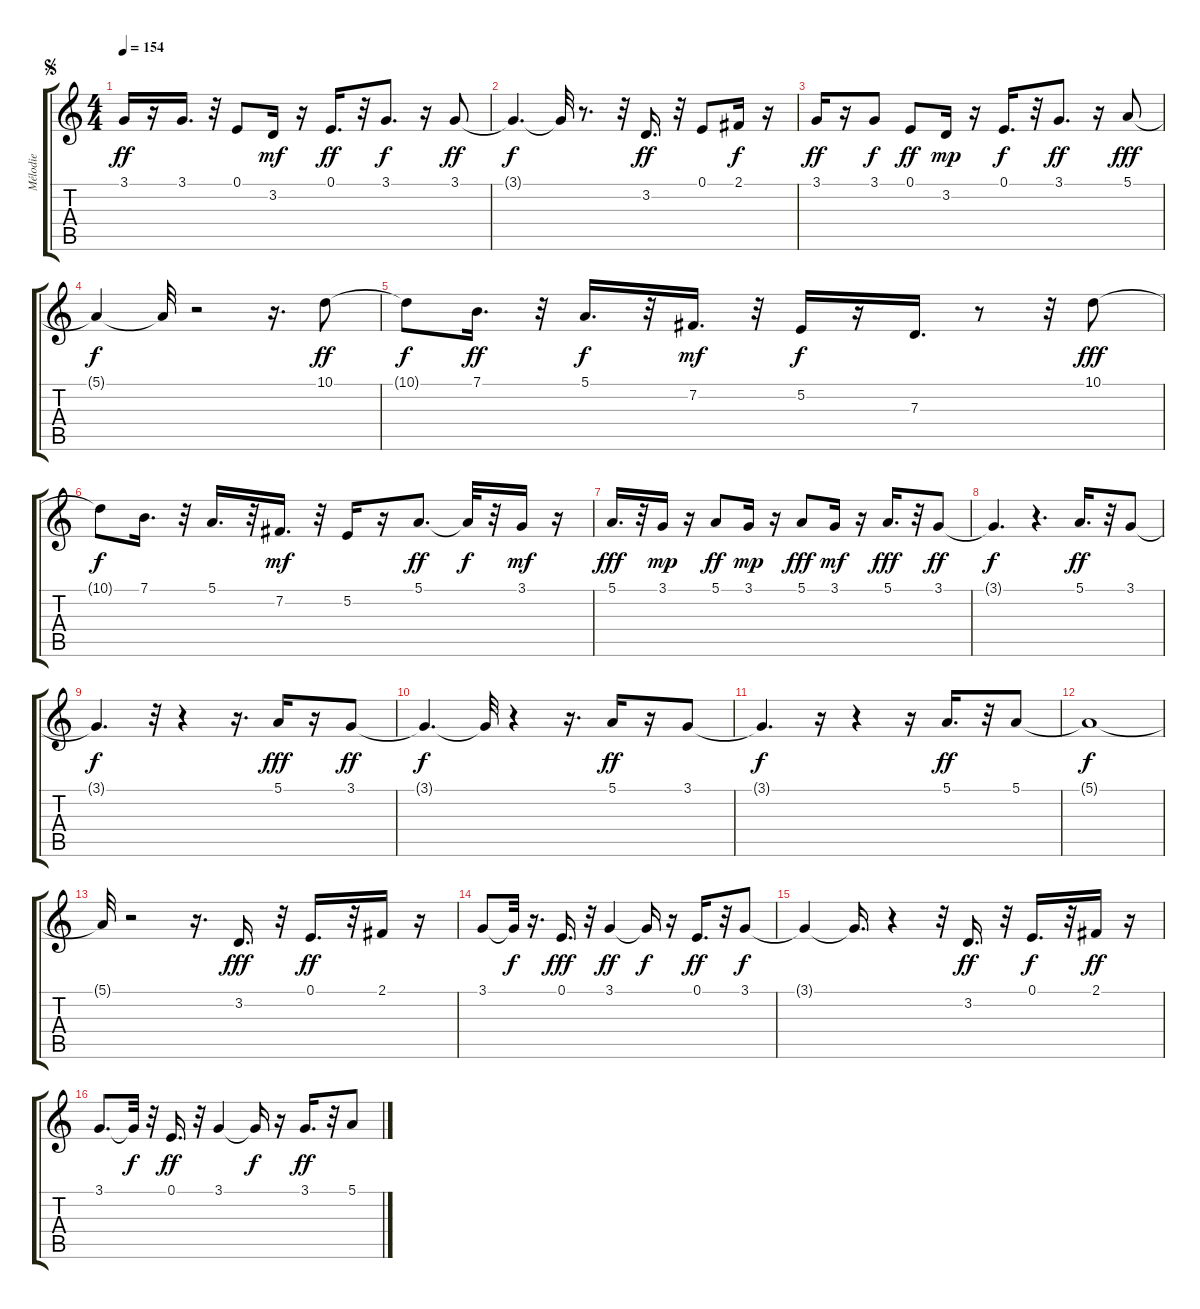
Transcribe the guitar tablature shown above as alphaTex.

\track ("Mélodie" "Mélodie") {instrument harmonica}
\staff {score tabs}
\tuning (E4 B3 G3 D3 A2 E2) {hide}
\ts (4 4)
\jump segno
\tempo 154
\clef g2
\ks c
3.1.16{dy ff} r.16 3.1.16{d} r.32 0.1.8 3.2.16{dy mf} r.16 0.1.16{d dy ff} r.32 3.1.8{d dy f} r.16 3.1.8{dy ff} |
3.1{t}.4{d dy f} 3.1{t}.32 r.8{d} r.32 3.2.16{d dy ff} r.32 0.1.8 2.1.16{dy f} r.16 |
3.1.16{dy ff} r.16 3.1.8{dy f} 0.1.8{dy ff} 3.2.16{dy mp} r.16 0.1.16{d dy f} r.32 3.1.8{d dy ff} r.16 5.1.8{dy fff} |
5.1{t}.4{dy f} 5.1{t}.32 r.2 r.16{d} 10.1.8{dy ff} |
10.1{t}.8{dy f} 7.1.16{d dy ff} r.32 5.1.16{d dy f} r.32 7.2.16{d dy mf} r.32 5.2.16{dy f} r.16 7.3.16{d} r.8 r.32 10.1.8{dy fff} |
10.1{t}.8{dy f} 7.1.16{d} r.32 5.1.16{d} r.32 7.2.16{d dy mf} r.32 5.2.16 r.16 5.1.8{d dy ff} 5.1{t}.32{dy f} r.32 3.1.16{dy mf} r.16 |
5.1.16{d dy fff} r.32 3.1.16{dy mp} r.16 5.1.8{dy ff} 3.1.16{dy mp} r.16 5.1.8{dy fff} 3.1.16{dy mf} r.16 5.1.16{d dy fff} r.32 3.1.8{dy ff} |
3.1{t}.4{d dy f} r.4{d} 5.1.16{d dy ff} r.32 3.1.8 |
3.1{t}.4{d dy f} r.32 r.4 r.16{d} 5.1.16{dy fff} r.16 3.1.8{dy ff} |
3.1{t}.4{d dy f} 3.1{t}.32 r.4 r.16{d} 5.1.16{dy ff} r.16 3.1.8 |
3.1{t}.4{d dy f} r.16 r.4 r.16 5.1.16{d dy ff} r.32 5.1.8 |
5.1{t}.1{dy f} |
5.1{t}.32 r.2 r.16{d} 3.2.16{d dy fff} r.32 0.1.16{d dy ff} r.32 2.1.16 r.16 |
3.1.8 3.1{t}.32{dy f} r.16{d} 0.1.16{d dy fff} r.32 3.1.4{dy ff} 3.1{t}.16{dy f} r.16 0.1.16{d dy ff} r.32 3.1.8{dy f} |
3.1{t}.4 3.1{t}.16{d} r.4 r.32 3.2.16{d dy ff} r.32 0.1.16{d dy f} r.32 2.1.16{dy ff} r.16 |
3.1.8{d} 3.1{t}.32{dy f} r.32 0.1.16{d dy ff} r.32 3.1.4 3.1{t}.16{dy f} r.16 3.1.16{d dy ff} r.32 5.1.8
